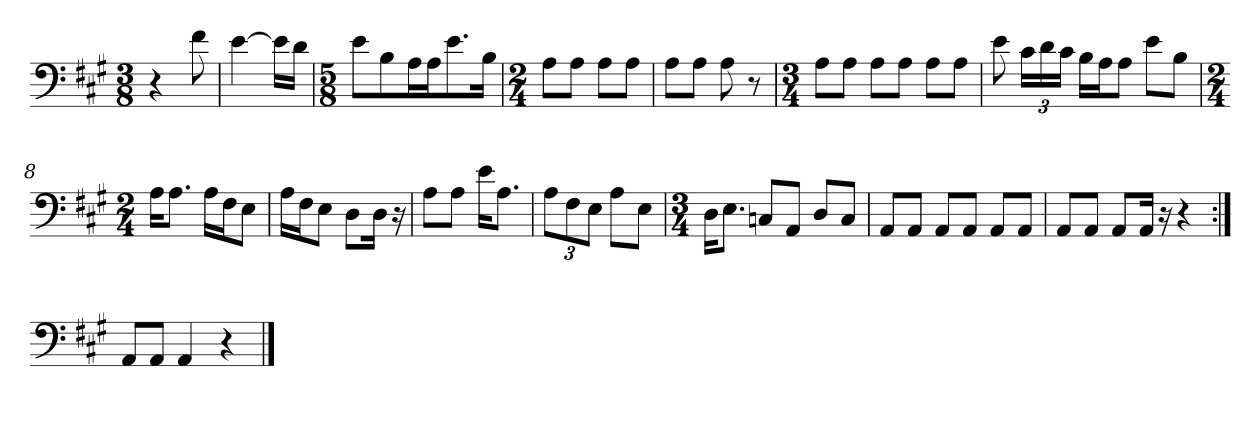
**kern
*part1
*staff1
*clefF4
*k[f#c#g#]
*M3/8
=1
4r
8f#\
=2
[4e\
16e\LL]
16d\JJ
=3
*M5/8
8e\L
8B\
16A\L
16A\J
8.e\
16B\Jk
=4
*M2/4
8A\L
8A\J
8A\L
8A\J
=5
8A\L
8A\J
8A\
8r
=
*M3/4
8A\L
8A\J
8A\L
8A\J
8A\L
8A\J
=7
8e\
24c#\LL
24d\
24c#\JJ
16B\LL
16A\J
8A\J
8e\L
8B\J
=8
*M2/4
16A\KL
8.A\J
16A\LL
16F#\J
8E\J
=9
16A\LL
16F#\J
8E\J
8D\L
16D\Jk
16r
=10
8A\L
8A\J
16e\KL
8.A\J
=11
12A\L
12F#\
12E\J
8A\L
8E\J
=12
*M3/4
16D\KL
8.E\J
8Cn/L
8AA/J
8D/L
8C/J
=13
8AA/L
8AA/J
8AA/L
8AA/J
8AA/L
8AA/J
=14
8AA/L
8AA/J
8AA/L
16AA/Jk
16r
4r
=:|!
8AA/L
8AA/J
4AA/
4r
==
*-
